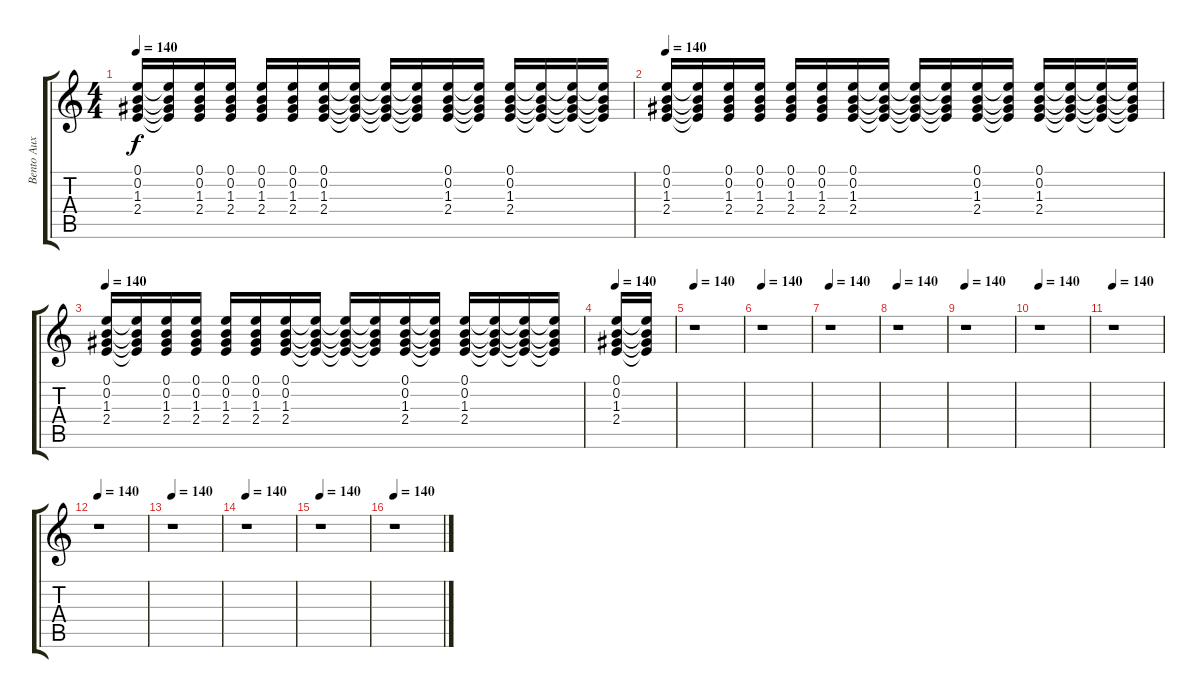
\track ("Bento Aux" "Bento Aux") {instrument electricguitarmuted}
\staff {score tabs}
\tuning (E4 B3 G3 D3 A2 E2) {hide}
\ts (4 4)
\tempo 140
\clef g2
\ks c
(0.1 0.2 1.3 2.4).16{dy f} (0.1{t} 0.2{t} 1.3{t} 2.4{t}).16 (0.1 0.2 1.3 2.4).16 (0.1 0.2 1.3 2.4).16 (0.1 0.2 1.3 2.4).16 (0.1 0.2 1.3 2.4).16 (0.1 0.2 1.3 2.4).16 (0.1{t} 0.2{t} 1.3{t} 2.4{t}).16 (0.1{t} 0.2{t} 1.3{t} 2.4{t}).16 (0.1{t} 0.2{t} 1.3{t} 2.4{t}).16 (0.1 0.2 1.3 2.4).16 (0.1{t} 0.2{t} 1.3{t} 2.4{t}).16 (0.1 0.2 1.3 2.4).16 (0.1{t} 0.2{t} 1.3{t} 2.4{t}).16 (0.1{t} 0.2{t} 1.3{t} 2.4{t}).16 (0.1{t} 0.2{t} 1.3{t} 2.4{t}).16 |
\tempo 140
(0.1 0.2 1.3 2.4).16 (0.1{t} 0.2{t} 1.3{t} 2.4{t}).16 (0.1 0.2 1.3 2.4).16 (0.1 0.2 1.3 2.4).16 (0.1 0.2 1.3 2.4).16 (0.1 0.2 1.3 2.4).16 (0.1 0.2 1.3 2.4).16 (0.1{t} 0.2{t} 1.3{t} 2.4{t}).16 (0.1{t} 0.2{t} 1.3{t} 2.4{t}).16 (0.1{t} 0.2{t} 1.3{t} 2.4{t}).16 (0.1 0.2 1.3 2.4).16 (0.1{t} 0.2{t} 1.3{t} 2.4{t}).16 (0.1 0.2 1.3 2.4).16 (0.1{t} 0.2{t} 1.3{t} 2.4{t}).16 (0.1{t} 0.2{t} 1.3{t} 2.4{t}).16 (0.1{t} 0.2{t} 1.3{t} 2.4{t}).16 |
\tempo 140
(0.1 0.2 1.3 2.4).16 (0.1{t} 0.2{t} 1.3{t} 2.4{t}).16 (0.1 0.2 1.3 2.4).16 (0.1 0.2 1.3 2.4).16 (0.1 0.2 1.3 2.4).16 (0.1 0.2 1.3 2.4).16 (0.1 0.2 1.3 2.4).16 (0.1{t} 0.2{t} 1.3{t} 2.4{t}).16 (0.1{t} 0.2{t} 1.3{t} 2.4{t}).16 (0.1{t} 0.2{t} 1.3{t} 2.4{t}).16 (0.1 0.2 1.3 2.4).16 (0.1{t} 0.2{t} 1.3{t} 2.4{t}).16 (0.1 0.2 1.3 2.4).16 (0.1{t} 0.2{t} 1.3{t} 2.4{t}).16 (0.1{t} 0.2{t} 1.3{t} 2.4{t}).16 (0.1{t} 0.2{t} 1.3{t} 2.4{t}).16 |
\tempo 140
(0.1 0.2 1.3 2.4).16 (0.1{t} 0.2{t} 1.3{t} 2.4{t}).16 |
\tempo 140
r.1 |
\tempo 140
r.1 |
\tempo 140
r.1 |
\tempo 140
r.1 |
\tempo 140
r.1 |
\tempo 140
r.1 |
\tempo 140
r.1 |
\tempo 140
r.1 |
\tempo 140
r.1 |
\tempo 140
r.1 |
\tempo 140
r.1 |
\tempo 140
r.1
